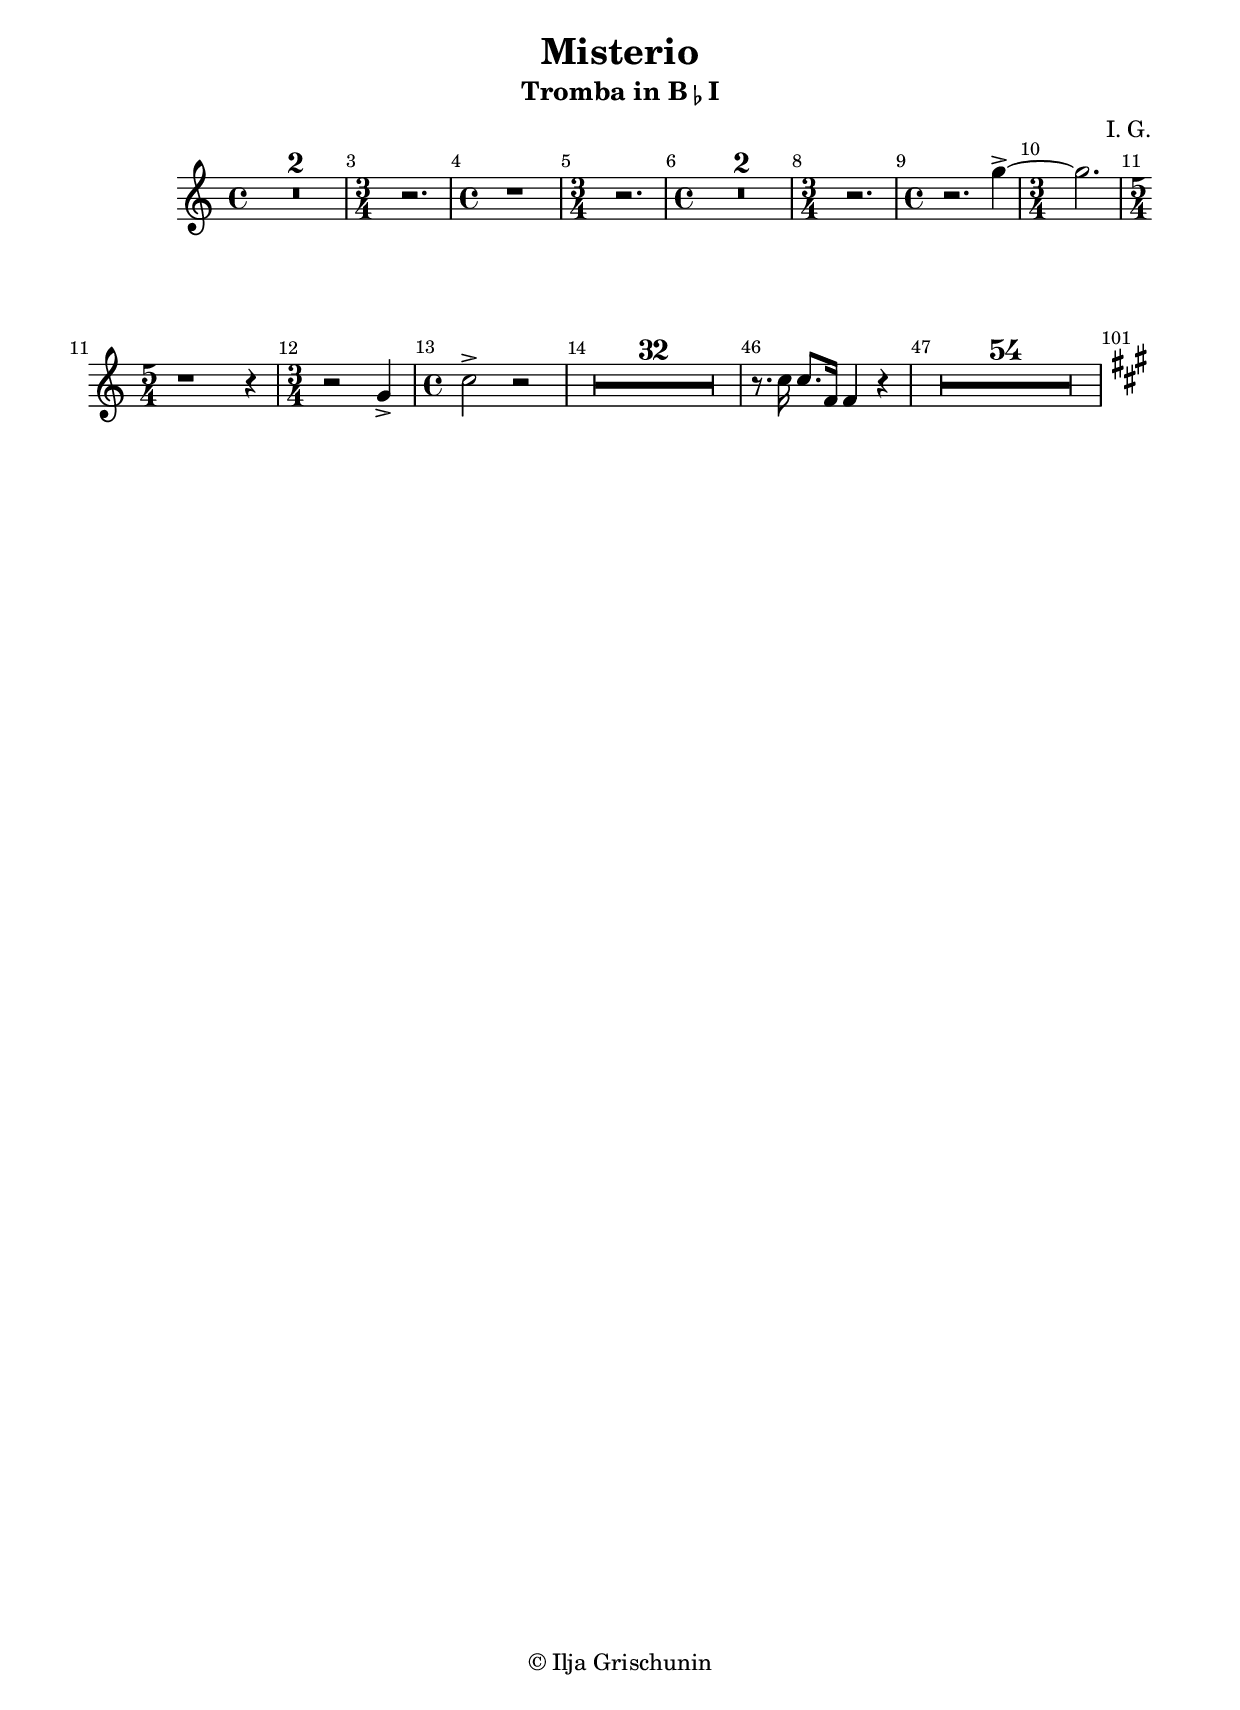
\version "2.19.15"
%\version "2.18.0"

\language "deutsch"

\header {
  title = "Misterio"
  subtitle = \markup {"Tromba in B" \tiny \flat "I"}
  meter = ""
  composer = "I. G."
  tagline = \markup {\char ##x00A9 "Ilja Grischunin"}
}

\paper {
  #(set-paper-size "a4")
  top-system-spacing.basic-distance = #15
  top-markup-spacing.basic-distance = #5
  markup-system-spacing.basic-distance = #15
  system-system-spacing.basic-distance = #18
  last-bottom-spacing.basic-distance = #15
  left-margin = 15
  right-margin = 15
  %two-sided = ##t
  %inner-margin = 25
  %outer-margin = 15
}

\layout {
  \context {
    \Score
    \override BarNumber.break-visibility = ##(#t #t #t)
    %\remove "Bar_number_engraver"
  }
}

\version "2.19.15"
%\version "2.18.0"

\language "deutsch"

%%%%%%%%%%%%%%%%%%%%%%%%%%%%%%%%%%%%%%%%%%%%%%%%
trumpetEinsMusic = \relative {
  \set Score.skipBars = ##t
  \time 4/4 R1*2
  \time 3/4 r2.
  \time 4/4 r1
  \time 3/4 r2.
  \time 4/4 R1*2
  \time 3/4 r2.
  \time 4/4 r2. f''4->~
  \time 3/4 f2.
  \time 5/4 r1 r4
  \time 3/4 r2 f,4->
  \time 4/4 b2-> r R1*32 r8. b16 b8. es,16 es4 r R1*54
  \key g \major
}

%%%%%%%%%%%%%%%%%%%%%%%%%%%%%%%%%%%%%%%%%%%%%%%%
trumpetZweiMusic = \relative {
  \set Score.skipBars = ##t
  \time 4/4 R1*2
  \time 3/4 r2.
  \time 4/4 r1
  \time 3/4 r2.
  \time 4/4 R1*2
  \time 3/4 r2.
  \time 4/4 r1
  \time 3/4 r2.
  \time 5/4 r1 r4
  \time 3/4 r2.
  \time 4/4 R1*33 r2 r8. f'16 f8. b,16 b4 r r2 R1*53
  \key g \major
}


\score {
  \transpose b c'
  \trumpetEinsMusic
  %\midi {}
}